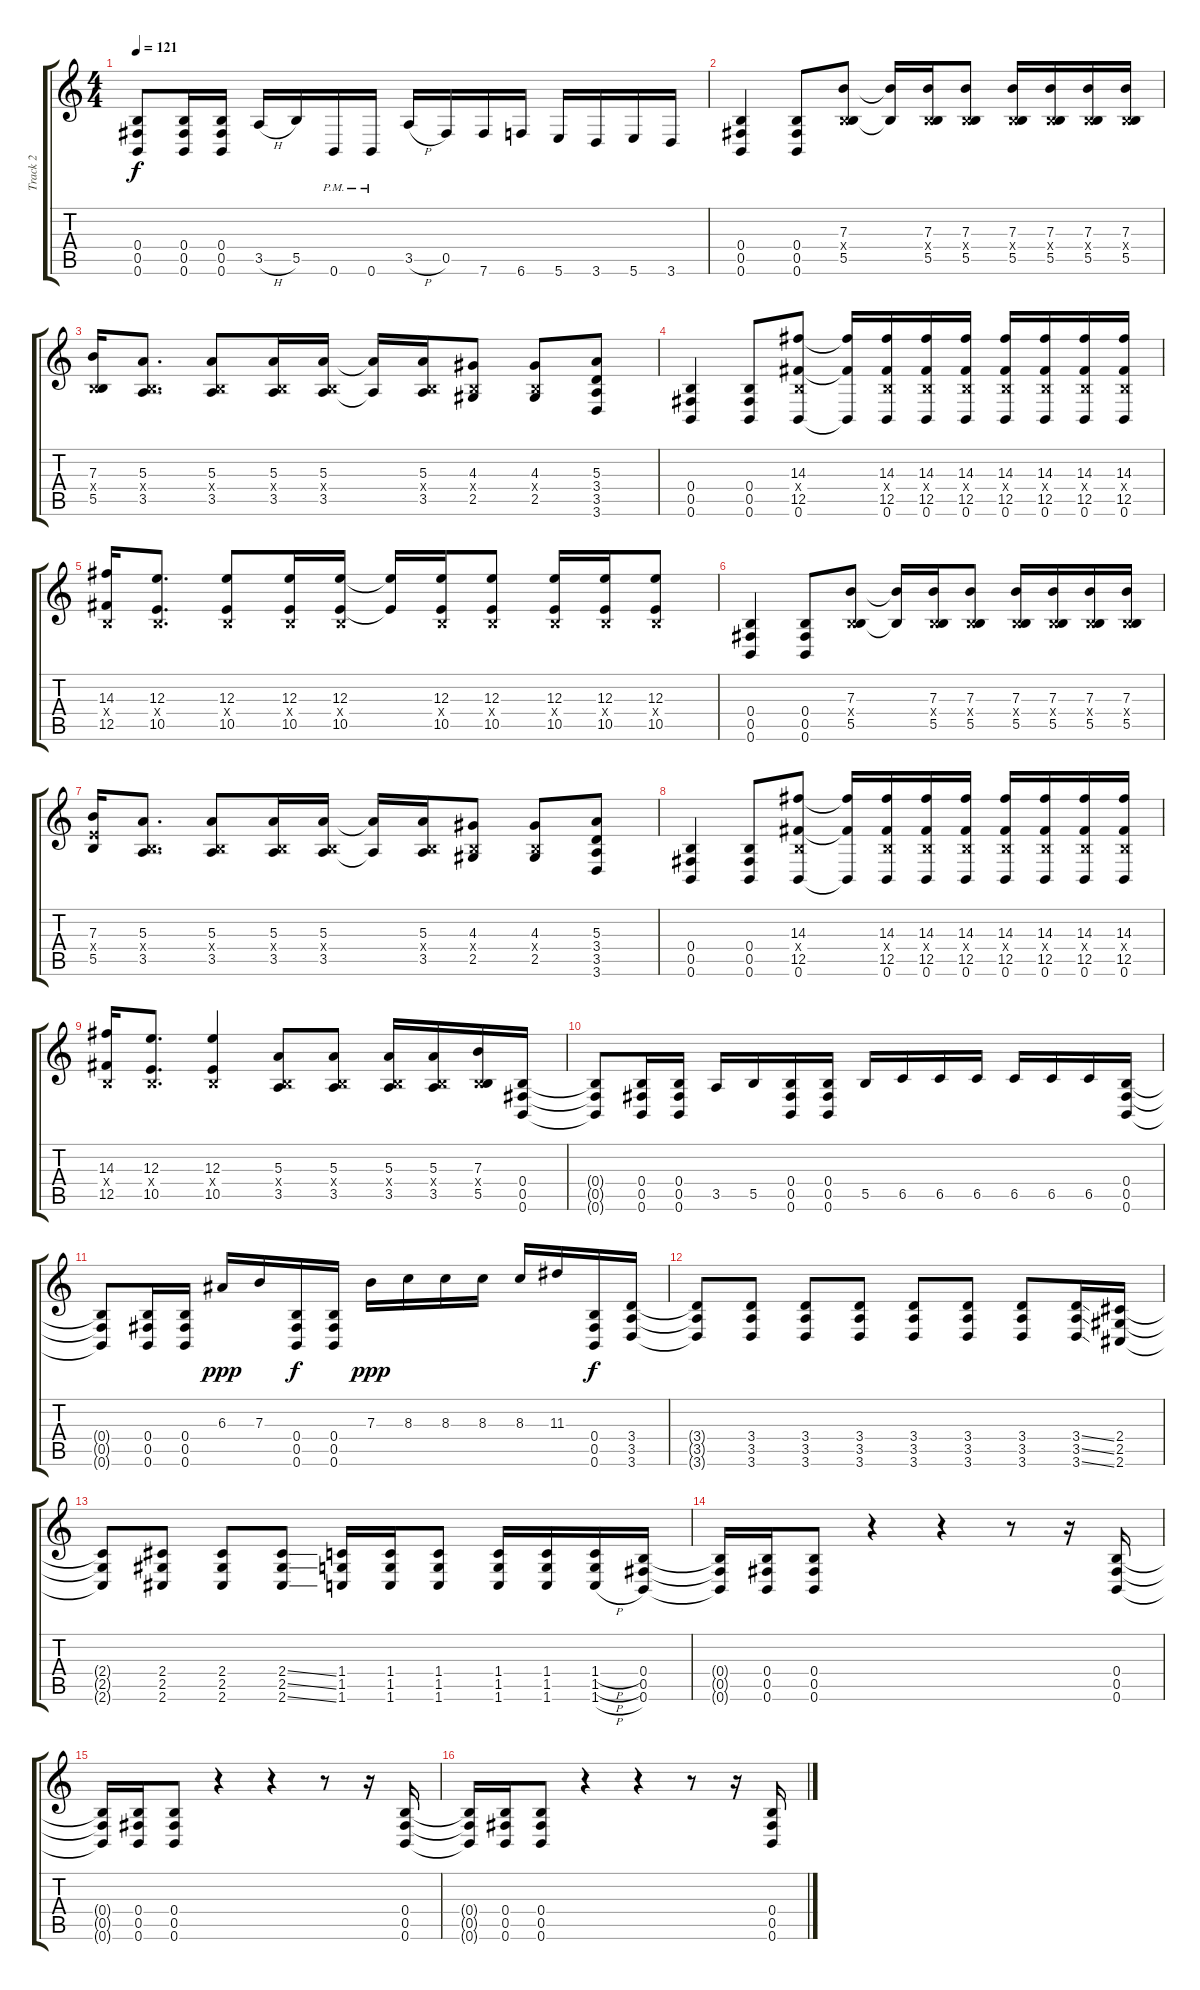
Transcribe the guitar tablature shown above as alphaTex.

\track ("Track 2" "Track 2") {instrument distortionguitar}
\staff {score tabs}
\tuning (Db4 Ab3 E3 B2 Gb2 B1) {hide}
\ts (4 4)
\tempo 121
\clef g2
\ks c
(0.4{t} 0.5{t} 0.6{t}).8{dy f} (0.4 0.5 0.6).16 (0.4 0.5 0.6).16 3.5{h}.16 5.5.16 0.6{pm}.16 0.6{pm}.16 3.5{h}.16 0.5.16 7.6.16 6.6.16 5.6.16 3.6.16 5.6.16 3.6.16 |
(0.4 0.5 0.6).4 (0.4 0.5 0.6).8 (7.3 0.4{x} 5.5).8 (7.3{t} 5.5{t}).16 (7.3 0.4{x} 5.5).16 (7.3 0.4{x} 5.5).8 (7.3 0.4{x} 5.5).16 (7.3 0.4{x} 5.5).16 (7.3 0.4{x} 5.5).16 (7.3 0.4{x} 5.5).16 |
(7.3 0.4{x} 5.5).16 (5.3 0.4{x} 3.5).8{d} (5.3 0.4{x} 3.5).8 (5.3 0.4{x} 3.5).16 (5.3 0.4{x} 3.5).16 (5.3{t} 3.5{t}).16 (5.3 0.4{x} 3.5).16 (4.3 0.4{x} 2.5).8 (4.3 0.4{x} 2.5).8 (5.3 3.4 3.5 3.6).8 |
(0.4 0.5 0.6).4 (0.4 0.5 0.6).8 (14.3 0.4{x} 12.5 0.6).8 (14.3{t} 12.5{t} 0.6{t}).16 (14.3 0.4{x} 12.5 0.6).16 (14.3 0.4{x} 12.5 0.6).16 (14.3 0.4{x} 12.5 0.6).16 (14.3 0.4{x} 12.5 0.6).16 (14.3 0.4{x} 12.5 0.6).16 (14.3 0.4{x} 12.5 0.6).16 (14.3 0.4{x} 12.5 0.6).16 |
(14.3 0.4{x} 12.5).16 (12.3 0.4{x} 10.5).8{d} (12.3 0.4{x} 10.5).8 (12.3 0.4{x} 10.5).16 (12.3 0.4{x} 10.5).16 (12.3{t} 10.5{t}).16 (12.3 0.4{x} 10.5).16 (12.3 0.4{x} 10.5).8 (12.3 0.4{x} 10.5).16 (12.3 0.4{x} 10.5).16 (12.3 0.4{x} 10.5).8 |
(0.4 0.5 0.6).4 (0.4 0.5 0.6).8 (7.3 0.4{x} 5.5).8 (7.3{t} 5.5{t}).16 (7.3 0.4{x} 5.5).16 (7.3 0.4{x} 5.5).8 (7.3 0.4{x} 5.5).16 (7.3 0.4{x} 5.5).16 (7.3 0.4{x} 5.5).16 (7.3 0.4{x} 5.5).16 |
(7.3 5.4{x} 5.5).16 (5.3 0.4{x} 3.5).8{d} (5.3 0.4{x} 3.5).8 (5.3 0.4{x} 3.5).16 (5.3 0.4{x} 3.5).16 (5.3{t} 3.5{t}).16 (5.3 0.4{x} 3.5).16 (4.3 0.4{x} 2.5).8 (4.3 0.4{x} 2.5).8 (5.3 3.4 3.5 3.6).8 |
(0.4 0.5 0.6).4 (0.4 0.5 0.6).8 (14.3 0.4{x} 12.5 0.6).8 (14.3{t} 12.5{t} 0.6{t}).16 (14.3 0.4{x} 12.5 0.6).16 (14.3 0.4{x} 12.5 0.6).16 (14.3 0.4{x} 12.5 0.6).16 (14.3 0.4{x} 12.5 0.6).16 (14.3 0.4{x} 12.5 0.6).16 (14.3 0.4{x} 12.5 0.6).16 (14.3 0.4{x} 12.5 0.6).16 |
(14.3 0.4{x} 12.5).16 (12.3 0.4{x} 10.5).8{d} (12.3 0.4{x} 10.5).4 (5.3 0.4{x} 3.5).8 (5.3 0.4{x} 3.5).8 (5.3 0.4{x} 3.5).16 (5.3 0.4{x} 3.5).16 (7.3 0.4{x} 5.5).16 (0.4 0.5 0.6).16 |
(0.4{t} 0.5{t} 0.6{t}).8 (0.4 0.5 0.6).16 (0.4 0.5 0.6).16 3.5.16 5.5.16 (0.4 0.5 0.6).16 (0.4 0.5 0.6).16 5.5.16 6.5.16 6.5.16 6.5.16 6.5.16 6.5.16 6.5.16 (0.4 0.5 0.6).16 |
(0.4{t} 0.5{t} 0.6{t}).8 (0.4 0.5 0.6).16 (0.4 0.5 0.6).16 6.3.16{dy ppp} 7.3.16 (0.4 0.5 0.6).16{dy f} (0.4 0.5 0.6).16 7.3.16{dy ppp} 8.3.16 8.3.16 8.3.16 8.3.16 11.3.16 (0.4 0.5 0.6).16{dy f} (3.4 3.5 3.6).16 |
(3.4{t} 3.5{t} 3.6{t}).8 (3.4 3.5 3.6).8 (3.4 3.5 3.6).8 (3.4 3.5 3.6).8 (3.4 3.5 3.6).8 (3.4 3.5 3.6).8 (3.4 3.5 3.6).8 (3.4{ss} 3.5{ss} 3.6{ss}).16 (2.4 2.5 2.6).16 |
(2.4{t} 2.5{t} 2.6{t}).8 (2.4 2.5 2.6).8 (2.4 2.5 2.6).8 (2.4{ss} 2.5{ss} 2.6{ss}).8 (1.4 1.5 1.6).16 (1.4 1.5 1.6).16 (1.4 1.5 1.6).8 (1.4 1.5 1.6).16 (1.4 1.5 1.6).16 (1.4{h} 1.5{h} 1.6{h}).16 (0.4 0.5 0.6).16 |
(0.4{t} 0.5{t} 0.6{t}).16 (0.4 0.5 0.6).16 (0.4 0.5 0.6).8 r.4 r.4 r.8 r.16 (0.4 0.5 0.6).16 |
(0.4{t} 0.5{t} 0.6{t}).16 (0.4 0.5 0.6).16 (0.4 0.5 0.6).8 r.4 r.4 r.8 r.16 (0.4 0.5 0.6).16 |
(0.4{t} 0.5{t} 0.6{t}).16 (0.4 0.5 0.6).16 (0.4 0.5 0.6).8 r.4 r.4 r.8 r.16 (0.4 0.5 0.6).16
